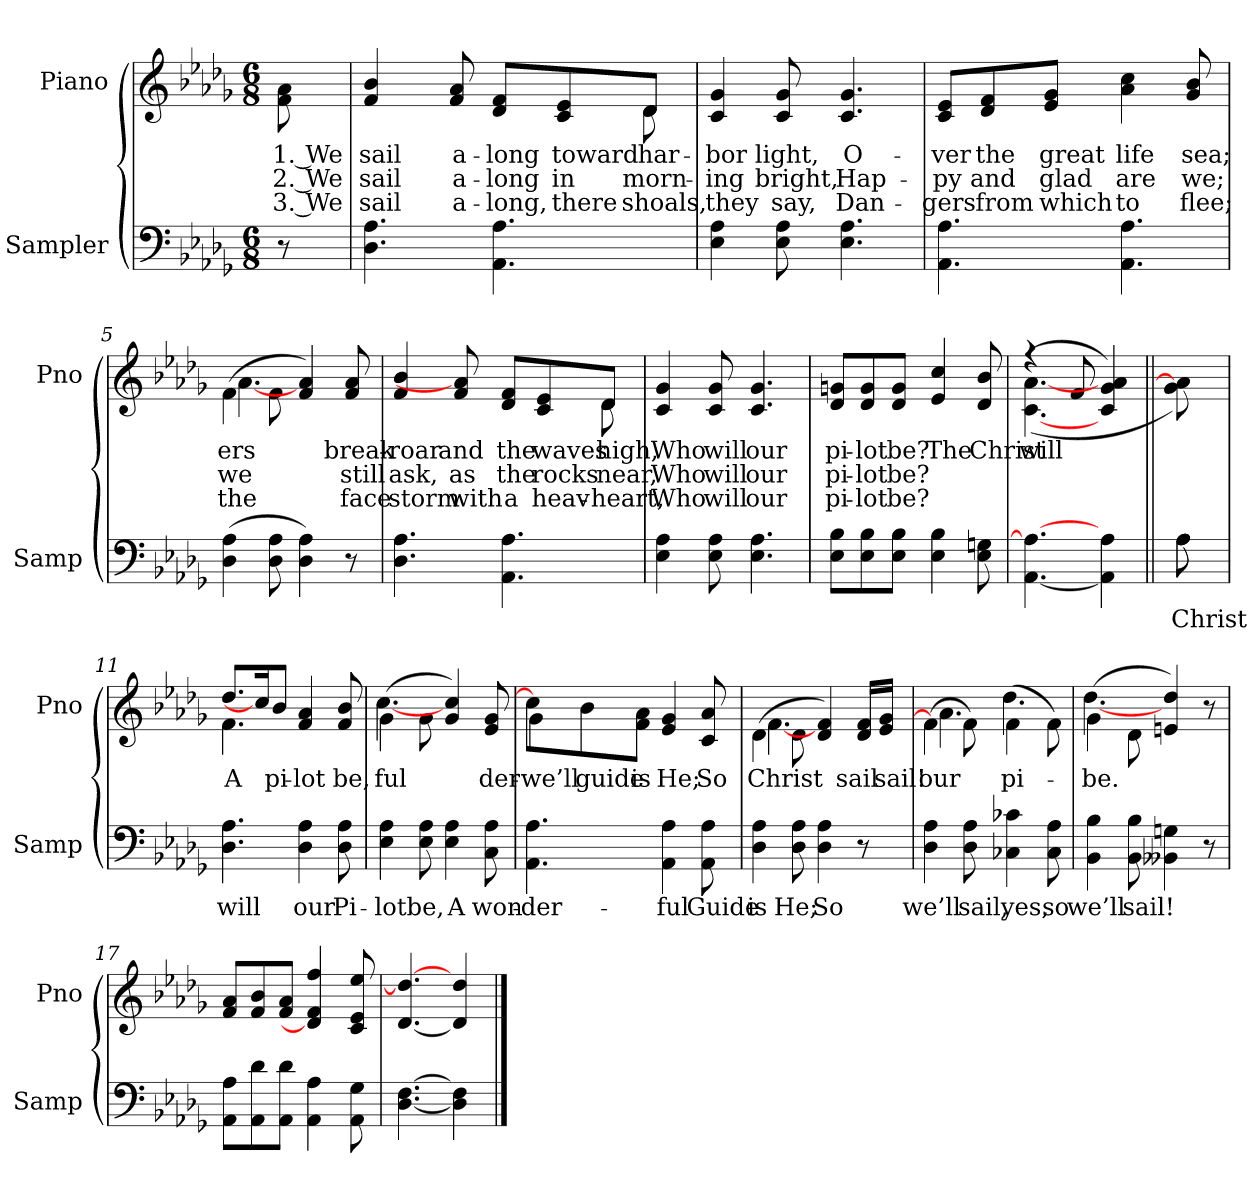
**kern	**text	**kern	**text	**text	**text
*part2	*part2	*part1	*part1	*part1	*part1
*staff2	*staff2	*staff1	*staff1	*staff1	*staff1
*I"Sampler	*	*I"Piano	*	*	*
*I'Samp	*	*I'Pno	*	*	*
*clefF4	*	*clefG2	*	*	*
*k[b-e-a-d-g-]	*	*k[b-e-a-d-g-]	*	*	*
*D-:	*	*D-:	*	*	*
*M6/8	*	*M6/8	*	*	*
=1	=1	=1	=1	=1	=1
8r	.	8f\ 8a-\	1. We	2. We	3. We
=2	=2	=2	=2	=2	=2
*	*	*^	*	*	*
4.D- 4.A-	.	4f 4b-	8ryy	sail	sail	sail
*	*	*v	*v	*	*	*
.	.	8f 8a-	a-	a-	a-
4.AA- 4.A-	.	8d-/ 8f/L	-long	-long	-long,
.	.	8c/ 8e-/	toward	in	there
*	*	*^	*	*	*
.	.	8d-/J	8d-	har-	morn-	shoals,
*	*	*v	*v	*	*	*
=3	=3	=3	=3	=3	=3
4E- 4A-	.	4c 4g-	-bor	-ing	they
8E- 8A-	.	8c 8g-	light,	bright,	say,
4.E- 4.A-	.	4.c 4.g-	O-	Hap-	Dan-
=4	=4	=4	=4	=4	=4
4.AA- 4.A-	.	8c/ 8e-/L	-ver	-py	-gers
.	.	8d-/ 8f/	the	and	from
.	.	8e-/ 8g-/J	great	glad	which
4.AA- 4.A-	.	4a- 4cc	life	are	to
.	.	8g- 8b-	sea;	we;	flee;
=5	=5	=5	=5	=5	=5
*	*	*^	*	*	*
(4D- 4A-	.	(4f\	[4.a-	-ers	we	the
8D- 8A-	.	8f\	.	.	.	.
4D- 4A-)	.	4f 4a-)	4.ryy	.	.	.
8r	.	8f 8a-	.	break-	still	face
=6	=6	=6	=6	=6	=6	=6
4.D- 4.A-	.	4f 4b-	8ryy	roar	ask,	storm
*	*	*v	*v	*	*	*
.	.	8f 8a-]	and	as	with
4.AA- 4.A-	.	8d-/ 8f/L	the	the	a
.	.	8c/ 8e-/	waves	rocks	heav-
*	*	*^	*	*	*
.	.	8d-/J	8d-	high,	near,	heart,
*	*	*v	*v	*	*	*
=7	=7	=7	=7	=7	=7
4E- 4A-	.	4c 4g-	Who	Who	Who
8E- 8A-	.	8c 8g-	will	will	will
4.E- 4.A-	.	4.c 4.g-	our	our	our
=8	=8	=8	=8	=8	=8
8E-\ 8B-\L	.	8d-/ 8gn/L	pi-	pi-	pi-
8E-\ 8B-\	.	8d-/ 8g/	-lot	-lot	-lot
8E-\ 8B-\J	.	8d-/ 8g/J	be?	be?	be?
4E- 4B-	.	4e- 4cc	The	.	.
8E- 8Gn	.	8d- 8b-	Christ	.	.
=9	=9	=9	=9	=9	=9
*	*	*^	*	*	*
[4.AA- 4.A-_	.	(4r	([4.c [4.a-	will	.	.
.	.	8f/	.	.	.	.
4AA-] 4A-	.	4c/ 4g-/ 4a-/)	4ryy	.	.	.
=10||	=10||	=10||	=10||	=10||	=10||	=10||
*^	*	*	*	*	*	*
!	!	!	!LO:TX:t=Refrain	!	!	!	!
*	*	*	*v	*v	*	*	*
8A-\	8A-	Christ	8g-\ 8a-\])	.	.	.
*v	*v	*	*	*	*	*
=11	=11	=11	=11	=11	=11
*	*	*^	*	*	*
4.D- 4.A-	will	8.dd-/L	4.f	A	.	.
.	.	16cc/K]	.	.	.	.
.	.	8b-/J	.	pi-	.	.
4D- 4A-	our	4f 4a-	4.ryy	-lot	.	.
8D- 8A-	Pi-	8f 8b-	.	be,	.	.
=12	=12	=12	=12	=12	=12	=12
4E- 4A-	-lot	(4g-\	[4.cc	-ful	.	.
8E- 8A-	be,	8g-\	.	.	.	.
4E- 4A-	A	4g- 4cc)	4.ryy	.	.	.
8C 8A-	won-	8e- 8g-	.	-der-	.	.
=13	=13	=13	=13	=13	=13	=13
4.AA- 4.A-	-der-	8cc\L]	4g-	we’ll	.	.
.	.	8b-\	.	guide	.	.
.	.	8f\ 8a-\J	2ryy	is	.	.
4AA- 4A-	-ful	4e- 4g-	.	He;	.	.
8AA- 8A-	Guide	8c 8a-	.	So	.	.
=14	=14	=14	=14	=14	=14	=14
4D- 4A-	is	(4d-\	[4.f	Christ	.	.
8D- 8A-	He;	8d-\	.	.	.	.
4D- 4A-	So	4d- 4f)	4.ryy	.	.	.
8r	.	16d-/ 16f/LL	.	sail	.	.
.	.	16e-/ 16g-/JJ	.	sail!	.	.
=15	=15	=15	=15	=15	=15	=15
4D- 4A-	we’ll	(4f\]	4.a-	our	.	.
8D- 8A-	sail,	8f\)	.	.	.	.
4C-X 4c-X	yes,	(4f\	4.dd-	pi-	.	.
8C- 8A-	so	8f\)	.	.	.	.
=16	=16	=16	=16	=16	=16	=16
4BB- 4B-	we’ll	(4g-\	[4.dd-	be.	.	.
8BB- 8B-	sail!	8d-\	.	.	.	.
4BB--X 4Gn	.	4en 4dd-)	4.ryy	.	.	.
8r	.	8r	.	.	.	.
*	*	*v	*v	*	*	*
=17	=17	=17	=17	=17	=17
8AA-\ 8A-\L	.	8f/ 8a-/L	.	.	.
8AA-\ 8d-\	.	8f/ 8b-/	.	.	.
8AA-\ 8d-\J	.	8f/ 8a-/J	.	.	.
4AA- 4A-	.	4d-] 4f 4ff	.	.	.
8AA- 8G-	.	8c 8e- 8ee-	.	.	.
=18	=18	=18	=18	=18	=18
[4.D- [4.F	.	[4.d- 4.dd-_	.	.	.
4D-] 4F]	.	4d-] 4dd-	.	.	.
==	==	==	==	==	==
*-	*-	*-	*-	*-	*-
